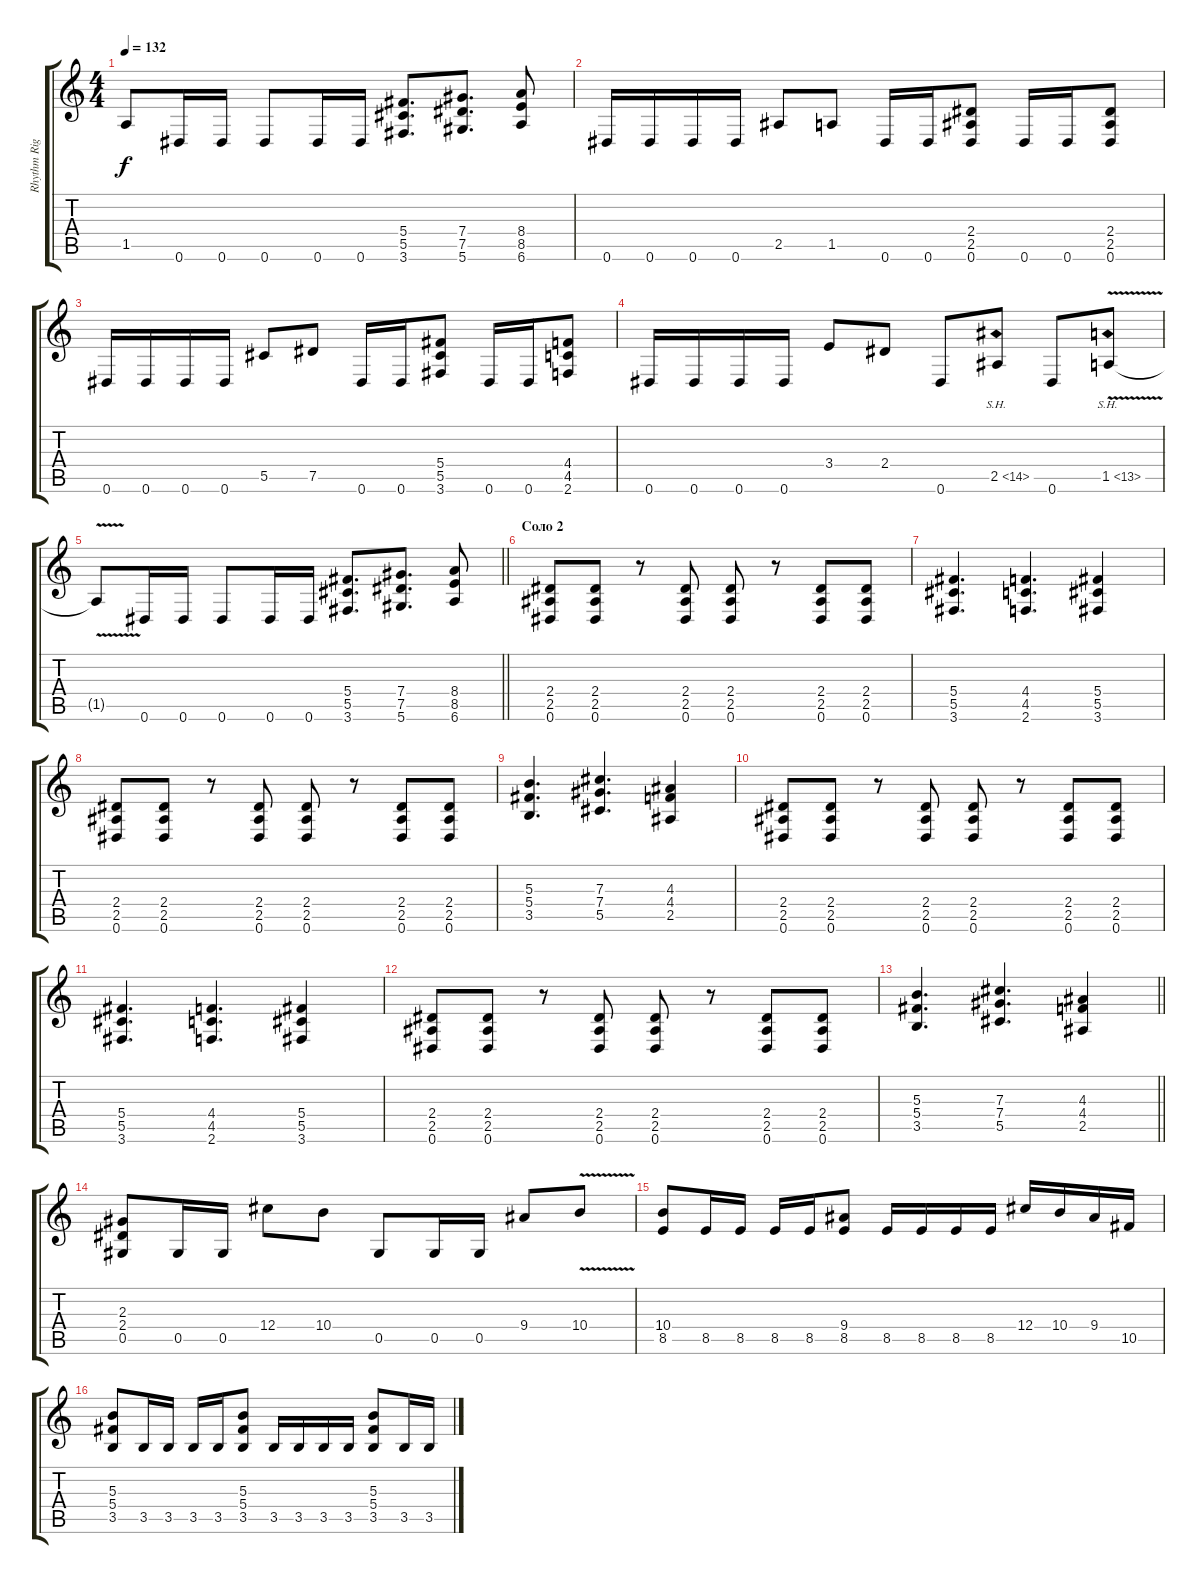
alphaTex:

\track ("Rhythm Right" "Rhythm Rig") {instrument overdrivenguitar}
\staff {score tabs}
\tuning (Eb4 Bb3 Gb3 Db3 Ab2 Eb2) {hide}
\ts (4 4)
\tempo 132
\clef g2
\ks c
1.5{t}.8{dy f} 0.6.16 0.6.16 0.6.8 0.6.16 0.6.16 (5.4 5.5 3.6).8{d} (7.4 7.5 5.6).8{d} (8.4 8.5 6.6).8 |
0.6.16 0.6.16 0.6.16 0.6.16 2.5.8 1.5.8 0.6.16 0.6.16 (2.4 2.5 0.6).8 0.6.16 0.6.16 (2.4 2.5 0.6).8 |
0.6.16 0.6.16 0.6.16 0.6.16 5.5.8 7.5.8 0.6.16 0.6.16 (5.4 5.5 3.6).8 0.6.16 0.6.16 (4.4 4.5 2.6).8 |
0.6.16 0.6.16 0.6.16 0.6.16 3.4.8 2.4.8 0.6.8 2.5{sh 12}.8 0.6.8 1.5{sh 12 v}.8 |
\barLineRight lightlight
1.5{t}.8 0.6.16 0.6.16 0.6.8 0.6.16 0.6.16 (5.4 5.5 3.6).8{d} (7.4 7.5 5.6).8{d} (8.4 8.5 6.6).8 |
\section ("" "Соло 2")
(2.4 2.5 0.6).8 (2.4 2.5 0.6).8 r.8 (2.4 2.5 0.6).8 (2.4 2.5 0.6).8 r.8 (2.4 2.5 0.6).8 (2.4 2.5 0.6).8 |
(5.4 5.5 3.6).4{d} (4.4 4.5 2.6).4{d} (5.4 5.5 3.6).4 |
(2.4 2.5 0.6).8 (2.4 2.5 0.6).8 r.8 (2.4 2.5 0.6).8 (2.4 2.5 0.6).8 r.8 (2.4 2.5 0.6).8 (2.4 2.5 0.6).8 |
(5.3 5.4 3.5).4{d} (7.3 7.4 5.5).4{d} (4.3 4.4 2.5).4 |
(2.4 2.5 0.6).8 (2.4 2.5 0.6).8 r.8 (2.4 2.5 0.6).8 (2.4 2.5 0.6).8 r.8 (2.4 2.5 0.6).8 (2.4 2.5 0.6).8 |
(5.4 5.5 3.6).4{d} (4.4 4.5 2.6).4{d} (5.4 5.5 3.6).4 |
(2.4 2.5 0.6).8 (2.4 2.5 0.6).8 r.8 (2.4 2.5 0.6).8 (2.4 2.5 0.6).8 r.8 (2.4 2.5 0.6).8 (2.4 2.5 0.6).8 |
\barLineRight lightlight
(5.3 5.4 3.5).4{d} (7.3 7.4 5.5).4{d} (4.3 4.4 2.5).4 |
(2.3 2.4 0.5).8 0.5.16 0.5.16 12.4.8 10.4.8 0.5.8 0.5.16 0.5.16 9.4.8 10.4{v}.8 |
(10.4 8.5).8 8.5.16 8.5.16 8.5.16 8.5.16 (9.4 8.5).8 8.5.16 8.5.16 8.5.16 8.5.16 12.4.16 10.4.16 9.4.16 10.5.16 |
(5.3 5.4 3.5).8 3.5.16 3.5.16 3.5.16 3.5.16 (5.3 5.4 3.5).8 3.5.16 3.5.16 3.5.16 3.5.16 (5.3 5.4 3.5).8 3.5.16 3.5.16
